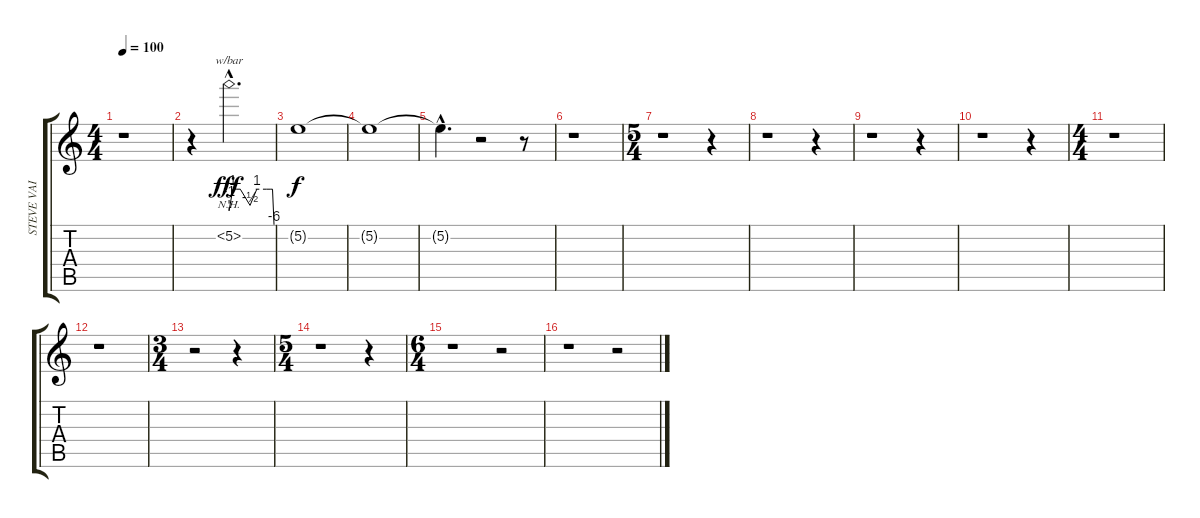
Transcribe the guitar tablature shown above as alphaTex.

\track ("STEVE VAI (DELAY)" "STEVE VAI ") {instrument overdrivenguitar}
\staff {score tabs}
\tuning (E4 B3 G3 D3 A2 E2) {hide}
\ts (4 4)
\tempo 100
\clef g2
\ks c
r.1{dy f} |
r.4 5.2{nh hac}.2{d tbe (custom default 0 -4 5 4 10 4 15 4 28 -2 37 4 50 4 55 4 58 4 60 -24) dy fff} |
5.2{t}.1{dy f} |
5.2{t}.1 |
5.2{hac t}.4{d} r.2 r.8 |
r.1 |
\ts (5 4)
r.1 r.4 |
r.1 r.4 |
r.1 r.4 |
r.1 r.4 |
\ts (4 4)
r.1 |
r.1 |
\ts (3 4)
r.2 r.4 |
\ts (5 4)
r.1 r.4 |
\ts (6 4)
r.1 r.2 |
r.1 r.2
